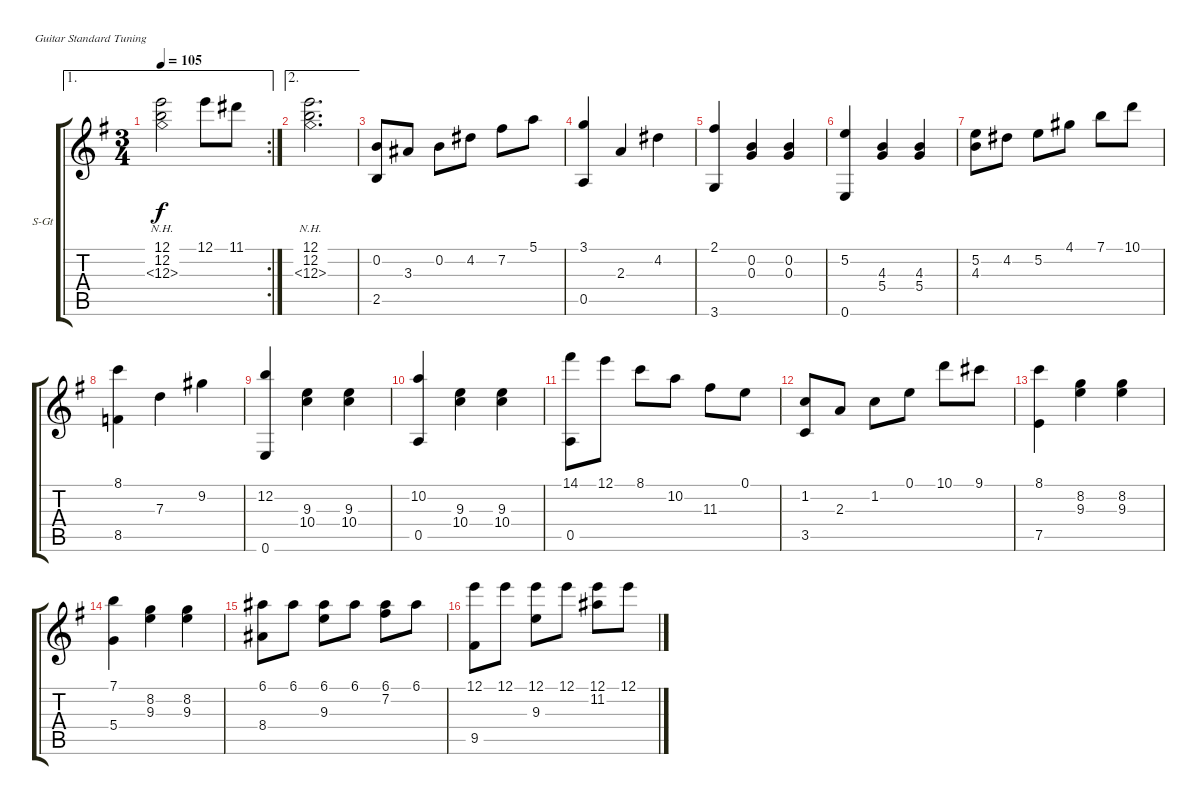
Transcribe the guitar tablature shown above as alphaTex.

\bracketExtendMode groupsimilarinstruments
\firstSystemTrackNameOrientation horizontal
\otherSystemsTrackNameOrientation horizontal
\track ("Track 1" "S-Gt") {instrument acousticguitarsteel}
\staff {score tabs}
\tuning (E4 B3 G3 D3 A2 E2)
\ae 1
\rc 2
\ts (3 4)
\tempo 105
\clef g2
\ks eminor
(12.1 12.2 12.3{nh}).2{dy f} 12.1.8 11.1.8 |
\ae 2
(12.1 12.2 12.3{nh}).2{d} |
(0.2 2.5).8 3.3.8 0.2.8 4.2.8 7.2.8 5.1.8 |
(3.1 0.5).4 2.3.4 4.2.4 |
(2.1 3.6).4 (0.2 0.3).4 (0.2 0.3).4 |
(5.2 0.6).4 (4.3 5.4).4 (4.3 5.4).4 |
(5.2 4.3).8 4.2.8 5.2.8 4.1.8 7.1.8 10.1.8 |
(8.1 8.5).4 7.3.4 9.2.4 |
(12.2 0.6).4 (9.3 10.4).4 (9.3 10.4).4 |
(10.2 0.5).4 (9.3 10.4).4 (9.3 10.4).4 |
(14.1 0.5).8 12.1.8 8.1.8 10.2.8 11.3.8 0.1.8 |
(1.2 3.5).8 2.3.8 1.2.8 0.1.8 10.1.8 9.1.8 |
(8.1 7.5).4 (8.2 9.3).4 (8.2 9.3).4 |
(7.1 5.4).4 (8.2 9.3).4 (8.2 9.3).4 |
(6.1 8.4).8 6.1.8 (6.1 9.3).8 6.1.8 (6.1 7.2).8 6.1.8 |
(12.1 9.5).8 12.1.8 (12.1 9.3).8 12.1.8 (12.1 11.2).8 12.1.8
